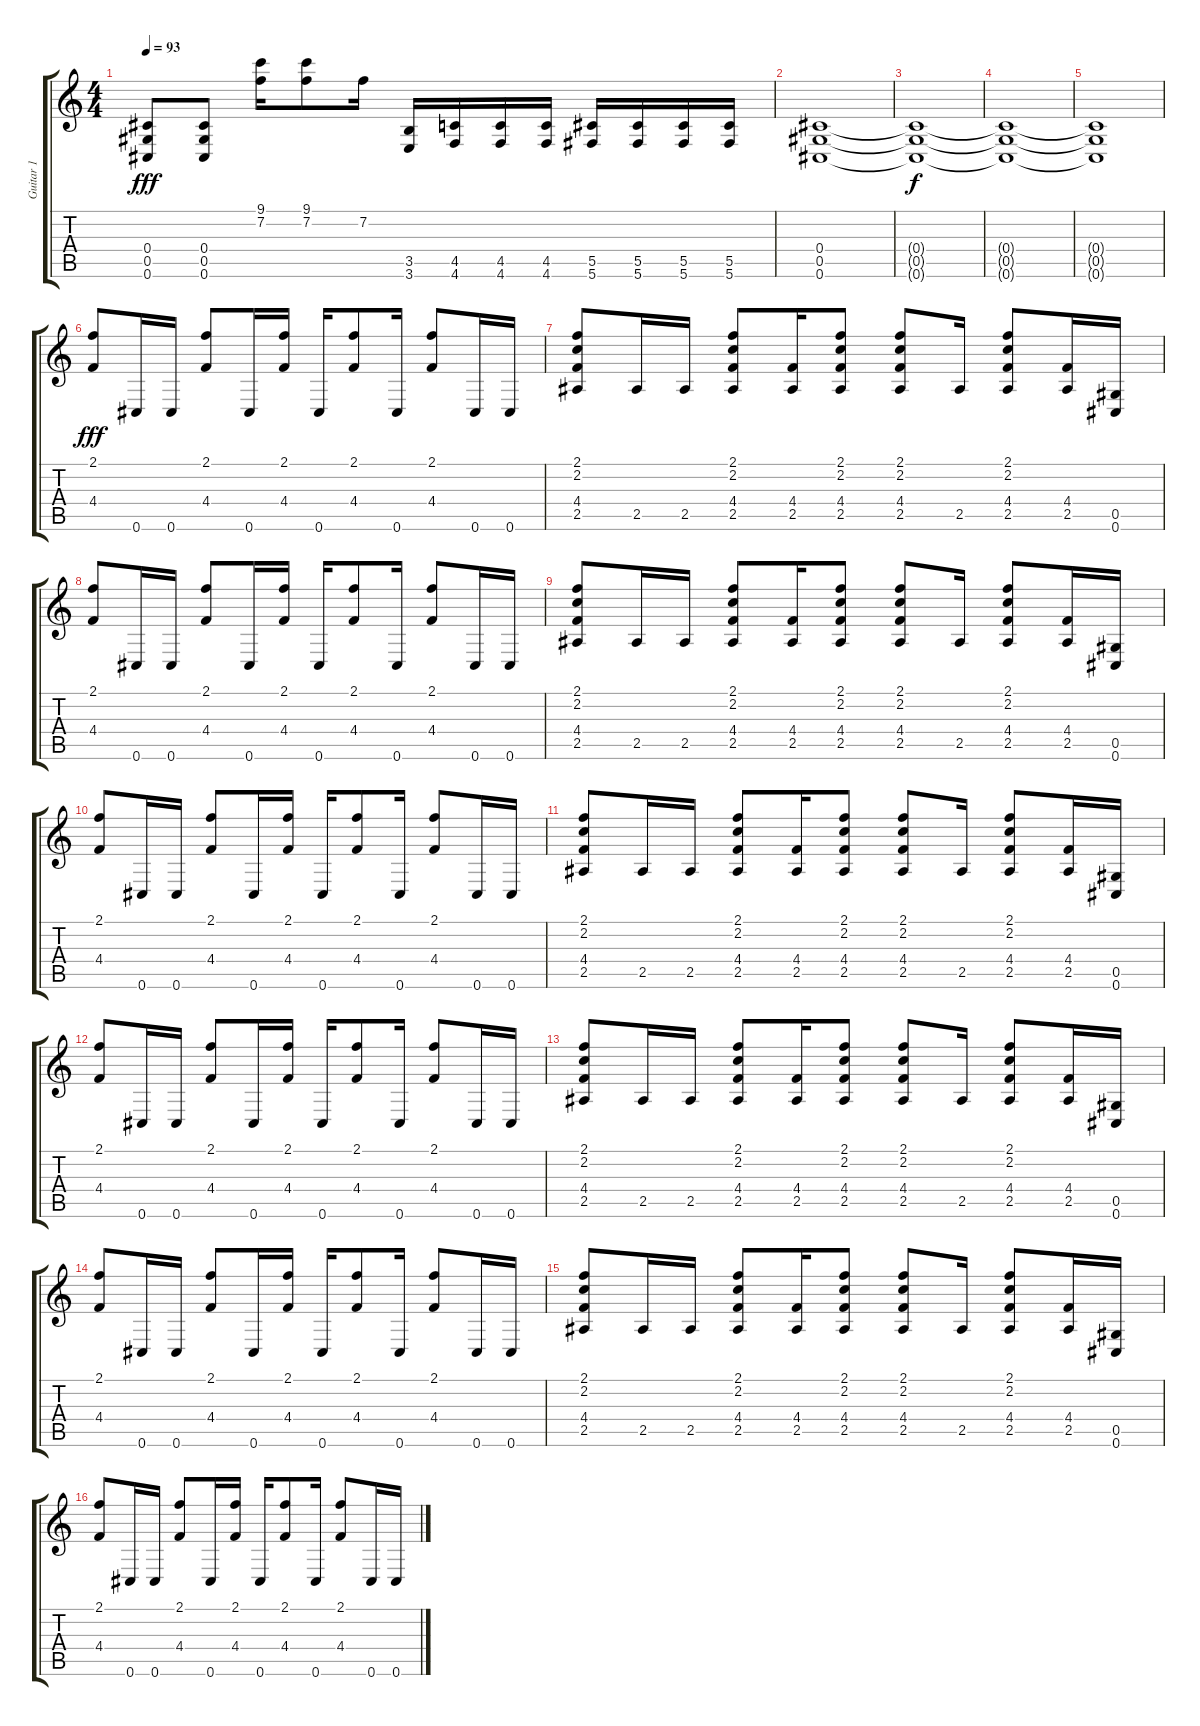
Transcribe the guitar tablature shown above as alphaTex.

\track ("Guitar 1" "Guitar 1") {instrument distortionguitar}
\staff {score tabs}
\tuning (Eb4 Bb3 Gb3 Db3 Ab2 Db2) {hide}
\ts (4 4)
\tempo 93
\clef g2
\ks c
(0.4 0.5 0.6).8{dy fff} (0.4 0.5 0.6).8 (9.1 7.2).16 (9.1 7.2).8 7.2.16 (3.5 3.6).16 (4.5 4.6).16 (4.5 4.6).16 (4.5 4.6).16 (5.5 5.6).16 (5.5 5.6).16 (5.5 5.6).16 (5.5 5.6).16 |
(0.4 0.5 0.6).1 |
(0.4{t} 0.5{t} 0.6{t}).1{dy f} |
(0.4{t} 0.5{t} 0.6{t}).1 |
(0.4{t} 0.5{t} 0.6{t}).1 |
(2.1 4.4).8{dy fff} 0.6.16 0.6.16 (2.1 4.4).8 0.6.16 (2.1 4.4).16 0.6.16 (2.1 4.4).8 0.6.16 (2.1 4.4).8 0.6.16 0.6.16 |
(2.1 2.2 4.4 2.5).8 2.5.16 2.5.16 (2.1 2.2 4.4 2.5).8 (4.4 2.5).16 (2.1 2.2 4.4 2.5).8 (2.1 2.2 4.4 2.5).8 2.5.16 (2.1 2.2 4.4 2.5).8 (4.4 2.5).16 (0.5 0.6).16 |
(2.1 4.4).8 0.6.16 0.6.16 (2.1 4.4).8 0.6.16 (2.1 4.4).16 0.6.16 (2.1 4.4).8 0.6.16 (2.1 4.4).8 0.6.16 0.6.16 |
(2.1 2.2 4.4 2.5).8 2.5.16 2.5.16 (2.1 2.2 4.4 2.5).8 (4.4 2.5).16 (2.1 2.2 4.4 2.5).8 (2.1 2.2 4.4 2.5).8 2.5.16 (2.1 2.2 4.4 2.5).8 (4.4 2.5).16 (0.5 0.6).16 |
(2.1 4.4).8 0.6.16 0.6.16 (2.1 4.4).8 0.6.16 (2.1 4.4).16 0.6.16 (2.1 4.4).8 0.6.16 (2.1 4.4).8 0.6.16 0.6.16 |
(2.1 2.2 4.4 2.5).8 2.5.16 2.5.16 (2.1 2.2 4.4 2.5).8 (4.4 2.5).16 (2.1 2.2 4.4 2.5).8 (2.1 2.2 4.4 2.5).8 2.5.16 (2.1 2.2 4.4 2.5).8 (4.4 2.5).16 (0.5 0.6).16 |
(2.1 4.4).8 0.6.16 0.6.16 (2.1 4.4).8 0.6.16 (2.1 4.4).16 0.6.16 (2.1 4.4).8 0.6.16 (2.1 4.4).8 0.6.16 0.6.16 |
(2.1 2.2 4.4 2.5).8 2.5.16 2.5.16 (2.1 2.2 4.4 2.5).8 (4.4 2.5).16 (2.1 2.2 4.4 2.5).8 (2.1 2.2 4.4 2.5).8 2.5.16 (2.1 2.2 4.4 2.5).8 (4.4 2.5).16 (0.5 0.6).16 |
(2.1 4.4).8 0.6.16 0.6.16 (2.1 4.4).8 0.6.16 (2.1 4.4).16 0.6.16 (2.1 4.4).8 0.6.16 (2.1 4.4).8 0.6.16 0.6.16 |
(2.1 2.2 4.4 2.5).8 2.5.16 2.5.16 (2.1 2.2 4.4 2.5).8 (4.4 2.5).16 (2.1 2.2 4.4 2.5).8 (2.1 2.2 4.4 2.5).8 2.5.16 (2.1 2.2 4.4 2.5).8 (4.4 2.5).16 (0.5 0.6).16 |
(2.1 4.4).8 0.6.16 0.6.16 (2.1 4.4).8 0.6.16 (2.1 4.4).16 0.6.16 (2.1 4.4).8 0.6.16 (2.1 4.4).8 0.6.16 0.6.16
